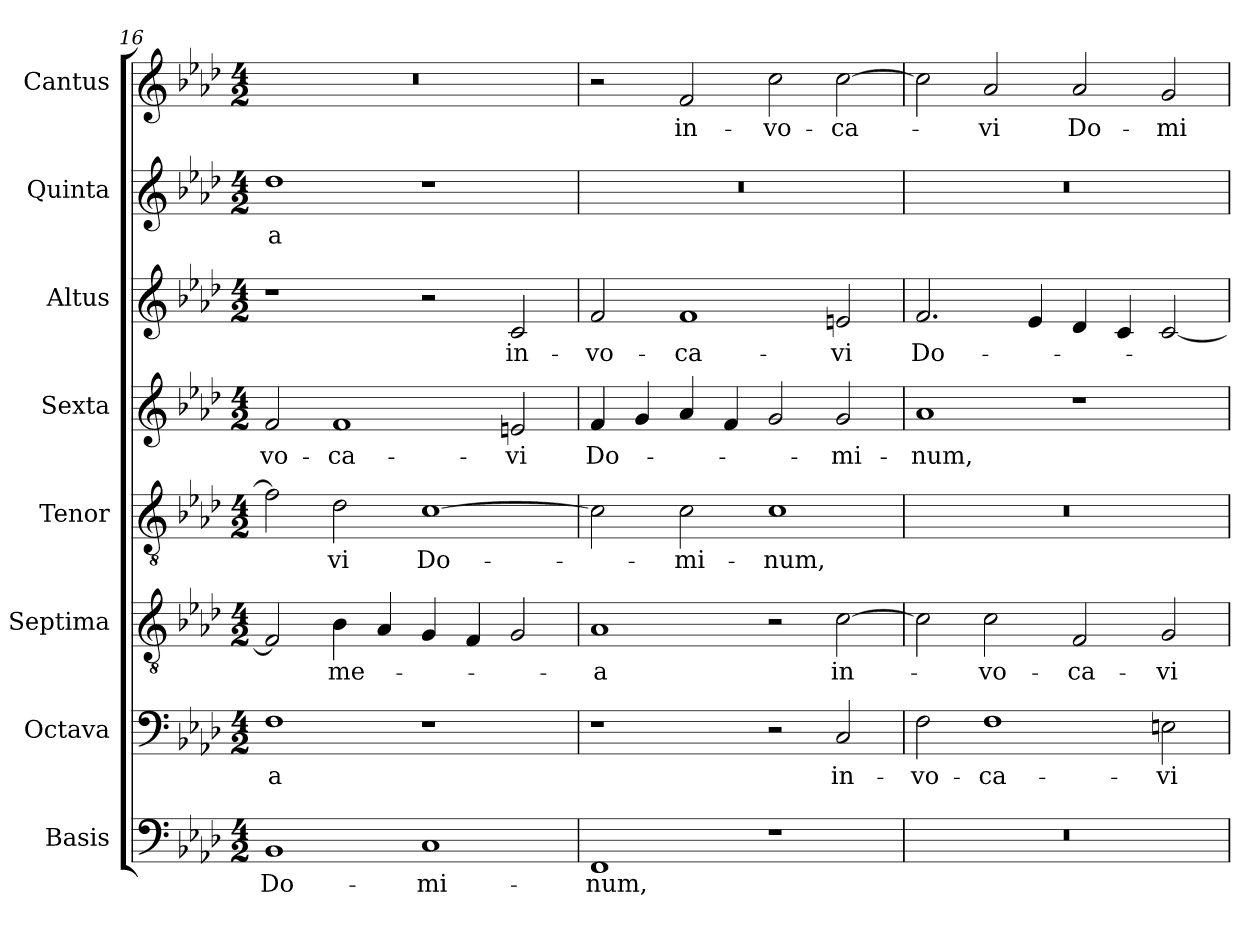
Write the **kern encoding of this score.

**kern	**text	**kern	**text	**kern	**text	**kern	**text	**kern	**text	**kern	**text	**kern	**text	**kern	**text
*part8	*part8	*part7	*part7	*part6	*part6	*part5	*part5	*part4	*part4	*part3	*part3	*part2	*part2	*part1	*part1
*staff8	*staff8	*staff7	*staff7	*staff6	*staff6	*staff5	*staff5	*staff4	*staff4	*staff3	*staff3	*staff2	*staff2	*staff1	*staff1
*I"Basis	*	*I"Octava	*	*I"Septima	*	*I"Tenor	*	*I"Sexta	*	*I"Altus	*	*I"Quinta	*	*I"Cantus	*
*I'B	*	*	*	*	*	*I'T	*	*	*	*I'A	*	*	*	*I'C	*
*clefF4	*	*clefF4	*	*clefGv2	*	*clefGv2	*	*clefG2	*	*clefG2	*	*clefG2	*	*clefG2	*
*k[b-e-a-d-]	*	*k[b-e-a-d-]	*	*k[b-e-a-d-]	*	*k[b-e-a-d-]	*	*k[b-e-a-d-]	*	*k[b-e-a-d-]	*	*k[b-e-a-d-]	*	*k[b-e-a-d-]	*
*A-:	*	*A-:	*	*A-:	*	*A-:	*	*A-:	*	*A-:	*	*A-:	*	*A-:	*
*M4/2	*	*M4/2	*	*M4/2	*	*M4/2	*	*M4/2	*	*M4/2	*	*M4/2	*	*M4/2	*
=16	=16	=16	=16	=16	=16	=16	=16	=16	=16	=16	=16	=16	=16	=16	=16
!	!LO:LY:b	!	!LO:LY:b	!	!	!	!	!	!LO:LY:b	!	!	!	!LO:LY:b	!	!
1BB-	Do-	1F	-a	2F/]	.	2f\]	.	2f/	-vo-	1r	.	1dd-	-a	0r	.
!	!	!	!	!	!LO:LY:b	!	!LO:LY:b	!	!LO:LY:b	!	!	!	!	!	!
.	.	.	.	4B-\	me-	2d-\	-vi	1f	-ca-	.	.	.	.	.	.
.	.	.	.	4A-/	.	.	.	.	.	.	.	.	.	.	.
!	!LO:LY:b	!	!	!	!	!	!LO:LY:b	!	!	!	!	!	!	!	!
1C	-mi-	1r	.	4G/	.	[1c	Do-	.	.	2r	.	1r	.	.	.
.	.	.	.	4F/	.	.	.	.	.	.	.	.	.	.	.
!	!	!	!	!	!	!	!	!	!LO:LY:b	!	!LO:LY:b	!	!	!	!
.	.	.	.	2G/	.	.	.	2en/	-vi	2c/	in-	.	.	.	.
=17	=17	=17	=17	=17	=17	=17	=17	=17	=17	=17	=17	=17	=17	=17	=17
!	!LO:LY:b	!	!	!	!LO:LY:b	!	!	!	!LO:LY:b	!	!LO:LY:b	!	!	!	!
1FF	-num,	1r	.	1A-	-a	2c\]	.	4f/	Do-	2f/	-vo-	0r	.	2r	.
.	.	.	.	.	.	.	.	4g/	.	.	.	.	.	.	.
!	!	!	!	!	!	!	!LO:LY:b	!	!	!	!LO:LY:b	!	!	!	!LO:LY:b
.	.	.	.	.	.	2c\	-mi-	4a-/	.	1f	-ca-	.	.	2f/	in-
.	.	.	.	.	.	.	.	4f/	.	.	.	.	.	.	.
!	!	!	!	!	!	!	!LO:LY:b	!	!	!	!	!	!	!	!LO:LY:b
1r	.	2r	.	2r	.	1c	-num,	2g/	.	.	.	.	.	2cc\	-vo-
!	!	!	!LO:LY:b	!	!LO:LY:b	!	!	!	!LO:LY:b	!	!LO:LY:b	!	!	!	!LO:LY:b
.	.	2C/	in-	[2c\	in-	.	.	2g/	-mi-	2en/	-vi	.	.	[2cc\	-ca-
!!LO:LB:g=z
=18	=18	=18	=18	=18	=18	=18	=18	=18	=18	=18	=18	=18	=18	=18	=18
!	!	!	!LO:LY:b	!	!	!	!	!	!LO:LY:b	!	!LO:LY:b	!	!	!	!
0r	.	2F\	-vo-	2c\]	.	0r	.	1a-	-num,	2.f/	Do-	0r	.	2cc\]	.
!	!	!	!LO:LY:b	!	!LO:LY:b	!	!	!	!	!	!	!	!	!	!LO:LY:b
.	.	1F	-ca-	2c\	-vo-	.	.	.	.	.	.	.	.	2a-/	-vi
.	.	.	.	.	.	.	.	.	.	4e-/	.	.	.	.	.
!	!	!	!	!	!LO:LY:b	!	!	!	!	!	!	!	!	!	!LO:LY:b
.	.	.	.	2F/	-ca-	.	.	1r	.	4d-/	.	.	.	2a-/	Do-
.	.	.	.	.	.	.	.	.	.	4c/	.	.	.	.	.
!	!	!	!LO:LY:b	!	!LO:LY:b	!	!	!	!	!	!	!	!	!	!LO:LY:b
.	.	2En\	-vi	2G/	-vi	.	.	.	.	[2c/	.	.	.	2g/	-mi-
=	=	=	=	=	=	=	=	=	=	=	=	=	=	=	=
*-	*-	*-	*-	*-	*-	*-	*-	*-	*-	*-	*-	*-	*-	*-	*-
